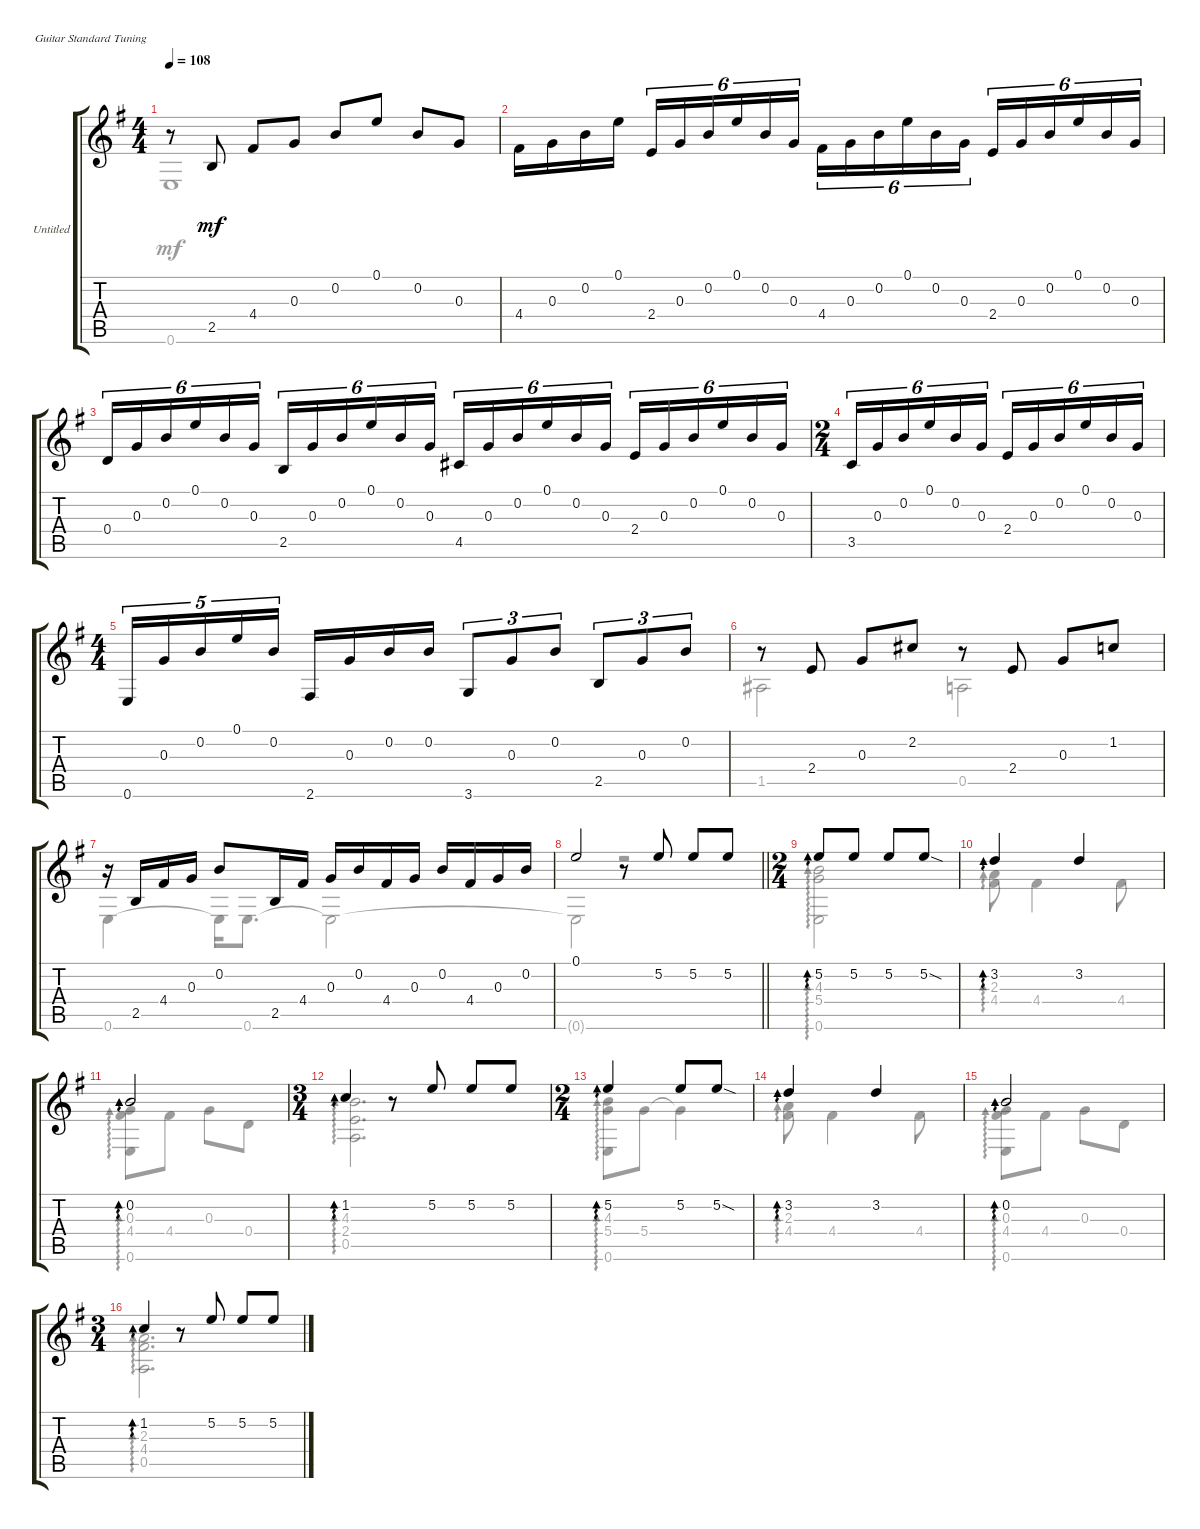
\bracketExtendMode groupsimilarinstruments
\firstSystemTrackNameOrientation horizontal
\otherSystemsTrackNameOrientation horizontal
\track ("Untitled" "Untitled") {instrument acousticguitarnylon}
\staff {score tabs}
\tuning (E4 B3 G3 D3 A2 E2)
\voice
\ts (4 4)
\tempo 108
\clef g2
\ks eminor
r.8{dy mf instrument acousticguitarnylon} 2.5.8 4.4.8 0.3.8 0.2.8 0.1.8 0.2.8 0.3.8 |
4.4.16 0.3.16 0.2.16 0.1.16 2.4.16{tu (6 4)} 0.3.16{tu (6 4)} 0.2.16{tu (6 4)} 0.1.16{tu (6 4)} 0.2.16{tu (6 4)} 0.3.16{tu (6 4)} 4.4.16{tu (6 4)} 0.3.16{tu (6 4)} 0.2.16{tu (6 4)} 0.1.16{tu (6 4)} 0.2.16{tu (6 4)} 0.3.16{tu (6 4)} 2.4.16{tu (6 4)} 0.3.16{tu (6 4)} 0.2.16{tu (6 4)} 0.1.16{tu (6 4)} 0.2.16{tu (6 4)} 0.3.16{tu (6 4)} |
0.4.16{tu (6 4)} 0.3.16{tu (6 4)} 0.2.16{tu (6 4)} 0.1.16{tu (6 4)} 0.2.16{tu (6 4)} 0.3.16{tu (6 4)} 2.5.16{tu (6 4)} 0.3.16{tu (6 4)} 0.2.16{tu (6 4)} 0.1.16{tu (6 4)} 0.2.16{tu (6 4)} 0.3.16{tu (6 4)} 4.5.16{tu (6 4)} 0.3.16{tu (6 4)} 0.2.16{tu (6 4)} 0.1.16{tu (6 4)} 0.2.16{tu (6 4)} 0.3.16{tu (6 4)} 2.4.16{tu (6 4)} 0.3.16{tu (6 4)} 0.2.16{tu (6 4)} 0.1.16{tu (6 4)} 0.2.16{tu (6 4)} 0.3.16{tu (6 4)} |
\ts (2 4)
3.5.16{tu (6 4)} 0.3.16{tu (6 4)} 0.2.16{tu (6 4)} 0.1.16{tu (6 4)} 0.2.16{tu (6 4)} 0.3.16{tu (6 4)} 2.4.16{tu (6 4)} 0.3.16{tu (6 4)} 0.2.16{tu (6 4)} 0.1.16{tu (6 4)} 0.2.16{tu (6 4)} 0.3.16{tu (6 4)} |
\ts (4 4)
0.6.16{tu (5 4)} 0.3.16{tu (5 4)} 0.2.16{tu (5 4)} 0.1.16{tu (5 4)} 0.2.16{tu (5 4)} 2.6.16 0.3.16 0.2.16 0.2.16 3.6.8{tu (3 2)} 0.3.8{tu (3 2)} 0.2.8{tu (3 2)} 2.5.8{tu (3 2)} 0.3.8{tu (3 2)} 0.2.8{tu (3 2)} |
r.8 2.4.8 0.3.8 2.2.8 r.8 2.4.8 0.3.8 1.2.8 |
r.16 2.5.16 4.4.16 0.3.16 0.2.8 2.5.16 4.4.16 0.3.16 0.2.16 4.4.16 0.3.16 0.2.16 4.4.16 0.3.16 0.2.16 |
\barLineRight lightlight
0.1.2 r.8 5.2.8 5.2.8 5.2.8 |
\ts (2 4)
5.2.8{ad 0} 5.2.8 5.2.8 5.2{sod}.8 |
3.2.4{ad 0} 3.2.4 |
0.2.2{ad 0} |
\ts (3 4)
1.2.4{ad 0} r.8 5.2.8 5.2.8 5.2.8 |
\ts (2 4)
5.2.4{ad 0} 5.2.8 5.2{sod}.8 |
3.2.4{ad 0} 3.2.4 |
0.2.2{ad 0} |
\ts (3 4)
1.2.4{ad 0} r.8 5.2.8 5.2.8 5.2.8
\voice
\clef g2
\ottava regular
\simile none
\ks eminor
0.6.1{dy mf} |
|
|
|
|
1.5.2 0.5.2 |
0.6.4 0.6{t}.16 0.6.8{d} 0.6{t}.2 |
\barLineRight lightlight
0.6{t}.2 r.2 |
(4.3 5.4 0.6).2{ad 0} |
(2.3 4.4).8{ad 0} 4.4.4 4.4.8 |
(0.3 4.4 0.6).8{ad 0} 4.4.8 0.3.8 0.4.8 |
(4.3 2.4 0.5).2{d ad 0} |
(4.3 5.4 0.6).8{ad 0} 5.4.8 5.4{t}.4 |
(2.3 4.4).8{ad 0} 4.4.4 4.4.8 |
(0.3 4.4 0.6).8{ad 0} 4.4.8 0.3.8 0.4.8 |
(2.3 4.4 0.5).2{d ad 0}
